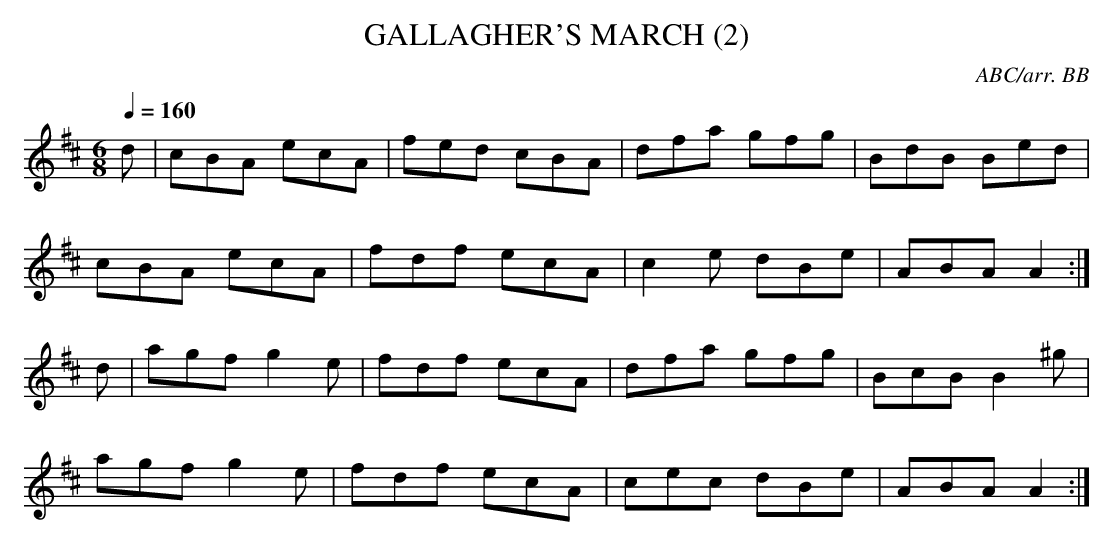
X:1
T:GALLAGHER'S MARCH (2)
C:ABC/arr. BB
Q:1/4=160
L:1/8
M:6/8
K:Amix
d|cBA ecA|fed cBA|dfa gfg|BdB Bed|
cBA ecA|fdf ecA|c2e dBe|ABA A2:|
d|agf g2e|fdf ecA|dfa gfg|BcB B2^g|
agf g2e|fdf ecA|cec dBe|ABA A2:|
